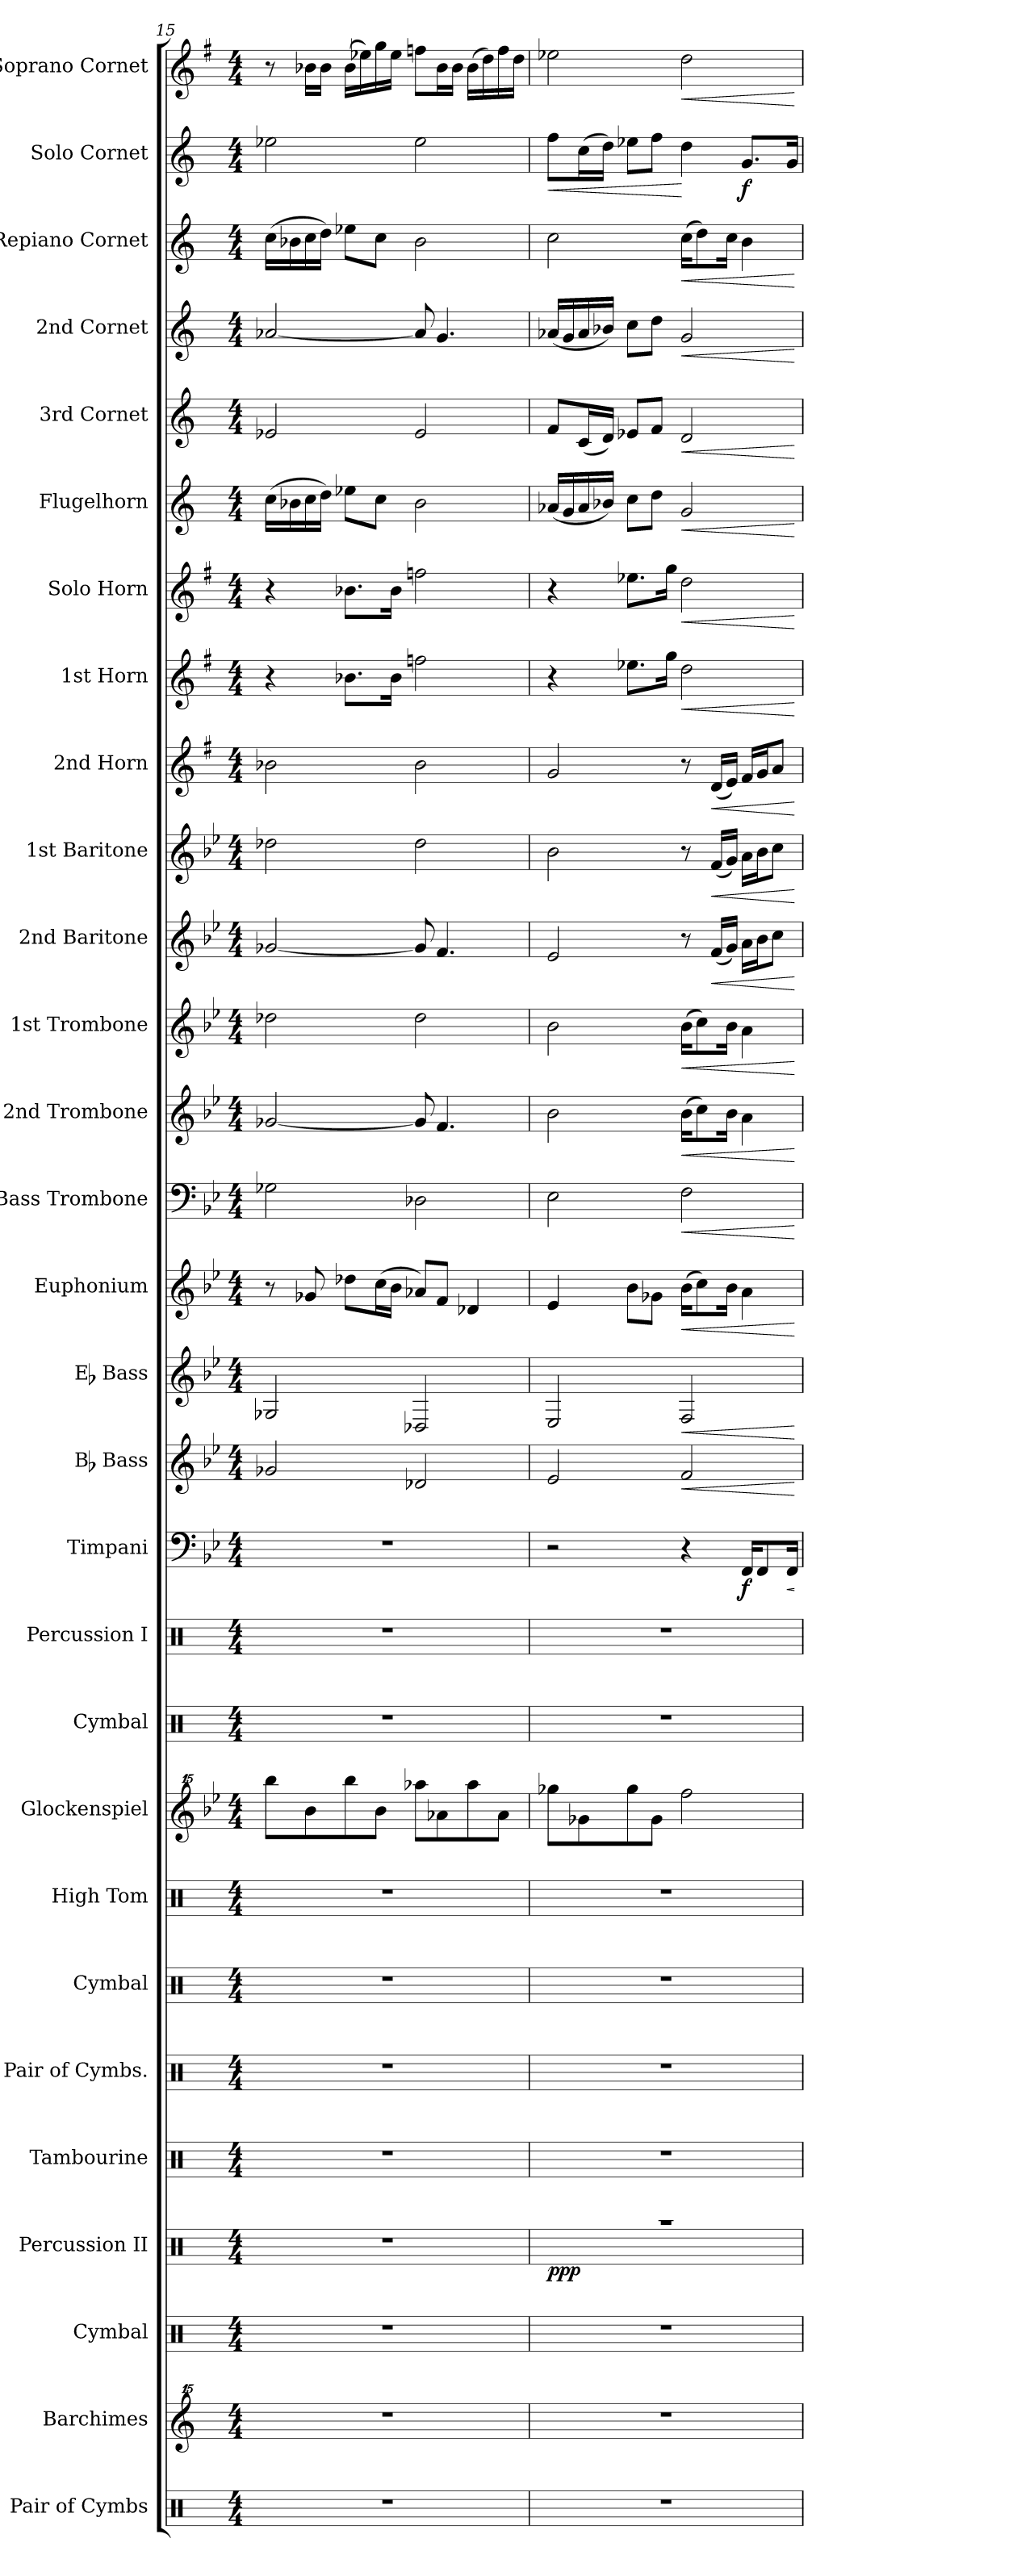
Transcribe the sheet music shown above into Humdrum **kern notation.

**kern	**kern	**kern	**kern	**dynam	**kern	**kern	**kern	**kern	**kern	**kern	**kern	**kern	**dynam	**kern	**dynam	**kern	**dynam	**kern	**dynam	**kern	**dynam	**kern	**dynam	**kern	**dynam	**kern	**dynam	**kern	**dynam	**kern	**dynam	**kern	**dynam	**kern	**dynam	**kern	**dynam	**kern	**dynam	**kern	**dynam	**kern	**dynam	**kern	**dynam	**kern	**dynam
*part29	*part28	*part27	*part26	*part26	*part25	*part24	*part23	*part22	*part21	*part20	*part19	*part18	*part18	*part17	*part17	*part16	*part16	*part15	*part15	*part14	*part14	*part13	*part13	*part12	*part12	*part11	*part11	*part10	*part10	*part9	*part9	*part8	*part8	*part7	*part7	*part6	*part6	*part5	*part5	*part4	*part4	*part3	*part3	*part2	*part2	*part1	*part1
*staff29	*staff28	*staff27	*staff26	*staff26	*staff25	*staff24	*staff23	*staff22	*staff21	*staff20	*staff19	*staff18	*staff18	*staff17	*staff17	*staff16	*staff16	*staff15	*staff15	*staff14	*staff14	*staff13	*staff13	*staff12	*staff12	*staff11	*staff11	*staff10	*staff10	*staff9	*staff9	*staff8	*staff8	*staff7	*staff7	*staff6	*staff6	*staff5	*staff5	*staff4	*staff4	*staff3	*staff3	*staff2	*staff2	*staff1	*staff1
*I"Pair of Cymbs	*I"Barchimes	*I"Cymbal	*I"Percussion II	*	*I"Tambourine	*I"Pair of Cymbs.	*I"Cymbal	*I"High Tom	*I"Glockenspiel	*I"Cymbal	*I"Percussion I	*I"Timpani	*	*I"Bb Bass	*	*I"Eb Bass	*	*I"Euphonium	*	*I"Bass Trombone	*	*I"2nd Trombone	*	*I"1st Trombone	*	*I"2nd Baritone	*	*I"1st Baritone	*	*I"2nd Horn	*	*I"1st Horn	*	*I"Solo Horn	*	*I"Flugelhorn	*	*I"3rd Cornet	*	*I"2nd Cornet	*	*I"Repiano Cornet	*	*I"Solo Cornet	*	*I"Soprano Cornet	*
*I'Pair Cym.	*I'Bachm.	*I'Cym.	*I'Perc. II	*	*I'Tamb.	*I'Pair Cym.	*I'Cym.	*I'H. To.	*I'Glk.	*I'Cym.	*I'Perc. I	*I'Timp.	*	*I'Bb Bass	*	*I'Eb Bass	*	*I'Euph.	*	*I'B. Trb.	*	*I'2nd Trb.	*	*I'1st Trb.	*	*I'2nd Bar.	*	*I'1st Bar.	*	*I'2nd Hn.	*	*I'1st Hn.	*	*I'Solo Hn.	*	*I'Flugel.	*	*I'3rd Cnt.	*	*I'2nd Cnt.	*	*I'Rep. Cnt.	*	*I'Solo Cnt.	*	*I'Sop. Cnt.	*
*clefX	*clefG^^2	*clefX	*clefX	*	*clefX	*clefX	*clefX	*clefX	*clefG^^2	*clefX	*clefX	*clefF4	*	*clefG2	*	*clefG2	*	*clefG2	*	*clefF4	*	*clefG2	*	*clefG2	*	*clefG2	*	*clefG2	*	*clefG2	*	*clefG2	*	*clefG2	*	*clefG2	*	*clefG2	*	*clefG2	*	*clefG2	*	*clefG2	*	*clefG2	*
*	*	*	*	*	*	*	*	*	*	*	*	*	*	*ITrd15c26	*	*ITrd12c21	*	*ITrd8c14	*	*	*	*ITrd8c14	*	*ITrd8c14	*	*ITrd8c14	*	*ITrd8c14	*	*ITrd5c9	*	*ITrd5c9	*	*ITrd5c9	*	*ITrd1c2	*	*ITrd1c2	*	*ITrd1c2	*	*ITrd1c2	*	*ITrd1c2	*	*ITrd-2c-3	*
*k[]	*k[]	*k[]	*k[]	*	*k[]	*k[]	*k[]	*k[]	*k[b-e-]	*k[]	*k[]	*k[b-e-]	*	*k[b-e-]	*	*k[b-e-]	*	*k[b-e-]	*	*k[b-e-]	*	*k[b-e-]	*	*k[b-e-]	*	*k[b-e-]	*	*k[b-e-]	*	*k[b-e-]	*	*k[b-e-]	*	*k[b-e-]	*	*k[b-e-]	*	*k[b-e-]	*	*k[b-e-]	*	*k[b-e-]	*	*k[b-e-]	*	*k[b-e-]	*
*M4/4	*M4/4	*M4/4	*M4/4	*	*M4/4	*M4/4	*M4/4	*M4/4	*M4/4	*M4/4	*M4/4	*M4/4	*	*M4/4	*	*M4/4	*	*M4/4	*	*M4/4	*	*M4/4	*	*M4/4	*	*M4/4	*	*M4/4	*	*M4/4	*	*M4/4	*	*M4/4	*	*M4/4	*	*M4/4	*	*M4/4	*	*M4/4	*	*M4/4	*	*M4/4	*
=15	=15	=15	=15	=15	=15	=15	=15	=15	=15	=15	=15	=15	=15	=15	=15	=15	=15	=15	=15	=15	=15	=15	=15	=15	=15	=15	=15	=15	=15	=15	=15	=15	=15	=15	=15	=15	=15	=15	=15	=15	=15	=15	=15	=15	=15	=15	=15
1r	1r	1r	1r	.	1r	1r	1r	1r	8bbbb-\L	1r	1r	1r	.	2GG-X/	.	2GG-X/	.	8r	.	2G-X\	.	[2G-X/	.	2d-X\	.	[2G-X/	.	2d-X\	.	2d-X\	.	4r	.	4r	.	(16b-\LL	.	2d-X/	.	[2g-X/	.	(16b-\LL	.	2dd-X\	.	8r	.
.	.	.	.	.	.	.	.	.	.	.	.	.	.	.	.	.	.	.	.	.	.	.	.	.	.	.	.	.	.	.	.	.	.	.	.	16a-X\	.	.	.	.	.	16a-X\	.	.	.	.	.
.	.	.	.	.	.	.	.	.	8bbb-\	.	.	.	.	.	.	.	.	8G-X/	.	.	.	.	.	.	.	.	.	.	.	.	.	.	.	.	.	16b-\	.	.	.	.	.	16b-\	.	.	.	16dd-X\LL	.
.	.	.	.	.	.	.	.	.	.	.	.	.	.	.	.	.	.	.	.	.	.	.	.	.	.	.	.	.	.	.	.	.	.	.	.	16cc\JJ)	.	.	.	.	.	16cc\JJ)	.	.	.	16dd-\JJ	.
.	.	.	.	.	.	.	.	.	8bbbb-\	.	.	.	.	.	.	.	.	8d-X\L	.	.	.	.	.	.	.	.	.	.	.	.	.	8.d-X\L	.	8.d-X\L	.	8dd-X\L	.	.	.	.	.	8dd-X\L	.	.	.	(16dd-\LL	.
.	.	.	.	.	.	.	.	.	.	.	.	.	.	.	.	.	.	.	.	.	.	.	.	.	.	.	.	.	.	.	.	.	.	.	.	.	.	.	.	.	.	.	.	.	.	16gg-X\)	.
.	.	.	.	.	.	.	.	.	8bbb-\J	.	.	.	.	.	.	.	.	(16c\L	.	.	.	.	.	.	.	.	.	.	.	.	.	.	.	.	.	8b-\J	.	.	.	.	.	8b-\J	.	.	.	16bb-\	.
.	.	.	.	.	.	.	.	.	.	.	.	.	.	.	.	.	.	16B-\JJ	.	.	.	.	.	.	.	.	.	.	.	.	.	16d-\Jk	.	16d-\Jk	.	.	.	.	.	.	.	.	.	.	.	16gg-\JJ	.
.	.	.	.	.	.	.	.	.	8aaaa-X\L	.	.	.	.	2DD-X/	.	2DD-X/	.	8A-X/L)	.	2D-X\	.	8G-/]	.	2d-\	.	8G-/]	.	2d-\	.	2d-\	.	2a-X\	.	2a-X\	.	2a-\	.	2d-/	.	8g-/]	.	2a-\	.	2dd-\	.	8aa-X\L	.
.	.	.	.	.	.	.	.	.	8aaa-X\	.	.	.	.	.	.	.	.	8F/J	.	.	.	4.F/	.	.	.	4.F/	.	.	.	.	.	.	.	.	.	.	.	.	.	4.f/	.	.	.	.	.	16dd-\L	.
.	.	.	.	.	.	.	.	.	.	.	.	.	.	.	.	.	.	.	.	.	.	.	.	.	.	.	.	.	.	.	.	.	.	.	.	.	.	.	.	.	.	.	.	.	.	16dd-\JJ	.
.	.	.	.	.	.	.	.	.	8aaaa-\	.	.	.	.	.	.	.	.	4D-X/	.	.	.	.	.	.	.	.	.	.	.	.	.	.	.	.	.	.	.	.	.	.	.	.	.	.	.	(16dd-\LL	.
.	.	.	.	.	.	.	.	.	.	.	.	.	.	.	.	.	.	.	.	.	.	.	.	.	.	.	.	.	.	.	.	.	.	.	.	.	.	.	.	.	.	.	.	.	.	16ff\)	.
.	.	.	.	.	.	.	.	.	8aaa-\J	.	.	.	.	.	.	.	.	.	.	.	.	.	.	.	.	.	.	.	.	.	.	.	.	.	.	.	.	.	.	.	.	.	.	.	.	16aa-\	.
.	.	.	.	.	.	.	.	.	.	.	.	.	.	.	.	.	.	.	.	.	.	.	.	.	.	.	.	.	.	.	.	.	.	.	.	.	.	.	.	.	.	.	.	.	.	16ff\JJ	.
=16	=16	=16	=16	=16	=16	=16	=16	=16	=16	=16	=16	=16	=16	=16	=16	=16	=16	=16	=16	=16	=16	=16	=16	=16	=16	=16	=16	=16	=16	=16	=16	=16	=16	=16	=16	=16	=16	=16	=16	=16	=16	=16	=16	=16	=16	=16	=16
*	*	*	*^	*	*	*	*	*	*	*	*	*	*	*	*	*	*	*	*	*	*	*	*	*	*	*	*	*	*	*	*	*	*	*	*	*	*	*	*	*	*	*	*	*	*	*	*
!	!	!	!	!	!LO:DY:b	!	!	!	!	!	!	!	!	!	!	!	!	!	!	!	!	!	!	!	!	!	!	!	!	!	!	!	!	!	!	!	!	!	!	!	!	!	!	!	!	!LO:HP:b	!	!
1r	1r	1r	1r	4Rcc/yy	ppp	1r	1r	1r	1r	8gggg-X\L	1r	1r	2r	.	2EE-/	.	2EE-/	.	4E-/	.	2E-\	.	2B-\	.	2B-\	.	2E-/	.	2B-\	.	2B-/	.	4r	.	4r	.	(16g-X/LL	.	8e-/L	.	(16g-X/LL	.	2b-\	.	8ee-\L	<	2gg-X\	.
.	.	.	.	.	.	.	.	.	.	.	.	.	.	.	.	.	.	.	.	.	.	.	.	.	.	.	.	.	.	.	.	.	.	.	.	.	16f/	.	.	.	16f/	.	.	.	.	.	.	.
.	.	.	.	.	.	.	.	.	.	8ggg-X\	.	.	.	.	.	.	.	.	.	.	.	.	.	.	.	.	.	.	.	.	.	.	.	.	.	.	16g-/	.	(16B-/L	.	16g-/	.	.	.	(16b-\L	.	.	.
.	.	.	.	.	.	.	.	.	.	.	.	.	.	.	.	.	.	.	.	.	.	.	.	.	.	.	.	.	.	.	.	.	.	.	.	.	16a-X/JJ)	.	16c/JJ)	.	16a-X/JJ)	.	.	.	16cc\JJ)	.	.	.
.	.	.	.	2.ryy	.	.	.	.	.	8gggg-\	.	.	.	.	.	.	.	.	8B-\L	.	.	.	.	.	.	.	.	.	.	.	.	.	8.g-X\L	.	8.g-X\L	.	8b-\L	.	8d-X/L	.	8b-\L	.	.	.	8dd-X\L	.	.	.
.	.	.	.	.	.	.	.	.	.	8ggg-\J	.	.	.	.	.	.	.	.	8G-X\J	.	.	.	.	.	.	.	.	.	.	.	.	.	.	.	.	.	8cc\J	.	8e-/J	.	8cc\J	.	.	.	8ee-\J	.	.	.
.	.	.	.	.	.	.	.	.	.	.	.	.	.	.	.	.	.	.	.	.	.	.	.	.	.	.	.	.	.	.	.	.	16b-\Jk	.	16b-\Jk	.	.	.	.	.	.	.	.	.	.	.	.	.
!	!	!	!	!	!	!	!	!	!	!	!	!	!	!	!	!LO:HP:b	!	!LO:HP:b	!	!LO:HP:b	!	!LO:HP:b	!	!LO:HP:b	!	!LO:HP:b	!	!	!	!	!	!	!	!LO:HP:b	!	!LO:HP:b	!	!LO:HP:b	!	!LO:HP:b	!	!LO:HP:b	!	!LO:HP:b	!	!	!	!LO:HP:b
.	.	.	.	.	.	.	.	.	.	2ffff\	.	.	4r	.	2FF/	<	2FF/	<	(16B-\KL	<	2F\	<	(16B-\KL	<	(16B-\KL	<	8r	.	8r	.	8r	.	2f\	<	2f\	<	2f/	<	2c/	<	2f/	<	(16b-\KL	<	4cc\	[	2ff\	<
.	.	.	.	.	.	.	.	.	.	.	.	.	.	.	.	.	.	.	8c\)	.	.	.	8c\)	.	8c\)	.	.	.	.	.	.	.	.	.	.	.	.	.	.	.	.	.	8cc\)	.	.	.	.	.
!	!	!	!	!	!	!	!	!	!	!	!	!	!	!	!	!	!	!	!	!	!	!	!	!	!	!	!	!LO:HP:b	!	!LO:HP:b	!	!LO:HP:b	!	!	!	!	!	!	!	!	!	!	!	!	!	!	!	!
.	.	.	.	.	.	.	.	.	.	.	.	.	.	.	.	.	.	.	.	.	.	.	.	.	.	.	(16F/LL	<	(16F/LL	<	(16F/LL	<	.	.	.	.	.	.	.	.	.	.	.	.	.	.	.	.
.	.	.	.	.	.	.	.	.	.	.	.	.	.	.	.	.	.	.	16B-\Jk	.	.	.	16B-\Jk	.	16B-\Jk	.	16G/JJ)	.	16G/JJ)	.	16G/JJ)	.	.	.	.	.	.	.	.	.	.	.	16b-\Jk	.	.	.	.	.
!	!	!	!	!	!	!	!	!	!	!	!	!	!	!LO:DY:b	!	!	!	!	!	!	!	!	!	!	!	!	!	!	!	!	!	!	!	!	!	!	!	!	!	!	!	!	!	!	!	!LO:DY:b	!	!
.	.	.	.	.	.	.	.	.	.	.	.	.	16FF/KL	f	.	.	.	.	4A\	.	.	.	4A\	.	4A\	.	16A\LL	.	16A\LL	.	16A/LL	.	.	.	.	.	.	.	.	.	.	.	4a\	.	8.f/L	f	.	.
.	.	.	.	.	.	.	.	.	.	.	.	.	8FF/	.	.	.	.	.	.	.	.	.	.	.	.	.	16B-\J	.	16B-\J	.	16B-/J	.	.	.	.	.	.	.	.	.	.	.	.	.	.	.	.	.
.	.	.	.	.	.	.	.	.	.	.	.	.	.	.	.	.	.	.	.	.	.	.	.	.	.	.	8c\J	.	8c\J	.	8c/J	.	.	.	.	.	.	.	.	.	.	.	.	.	.	.	.	.
!	!	!	!	!	!	!	!	!	!	!	!	!	!	!LO:HP:b	!	!	!	!	!	!	!	!	!	!	!	!	!	!	!	!	!	!	!	!	!	!	!	!	!	!	!	!	!	!	!	!	!	!
.	.	.	.	.	.	.	.	.	.	.	.	.	16FF/Jk	<	.	.	.	.	.	.	.	.	.	.	.	.	.	.	.	.	.	.	.	.	.	.	.	.	.	.	.	.	.	.	16f/Jk	.	.	.
*	*	*	*v	*v	*	*	*	*	*	*	*	*	*	*	*	*	*	*	*	*	*	*	*	*	*	*	*	*	*	*	*	*	*	*	*	*	*	*	*	*	*	*	*	*	*	*	*	*
.	.	.	.	.	.	.	.	.	.	.	.	.	[	.	[	.	[	.	[	.	[	.	[	.	[	.	[	.	[	.	[	.	[	.	[	.	[	.	[	.	[	.	[	.	.	.	[
=	=	=	=	=	=	=	=	=	=	=	=	=	=	=	=	=	=	=	=	=	=	=	=	=	=	=	=	=	=	=	=	=	=	=	=	=	=	=	=	=	=	=	=	=	=	=	=
*-	*-	*-	*-	*-	*-	*-	*-	*-	*-	*-	*-	*-	*-	*-	*-	*-	*-	*-	*-	*-	*-	*-	*-	*-	*-	*-	*-	*-	*-	*-	*-	*-	*-	*-	*-	*-	*-	*-	*-	*-	*-	*-	*-	*-	*-	*-	*-
